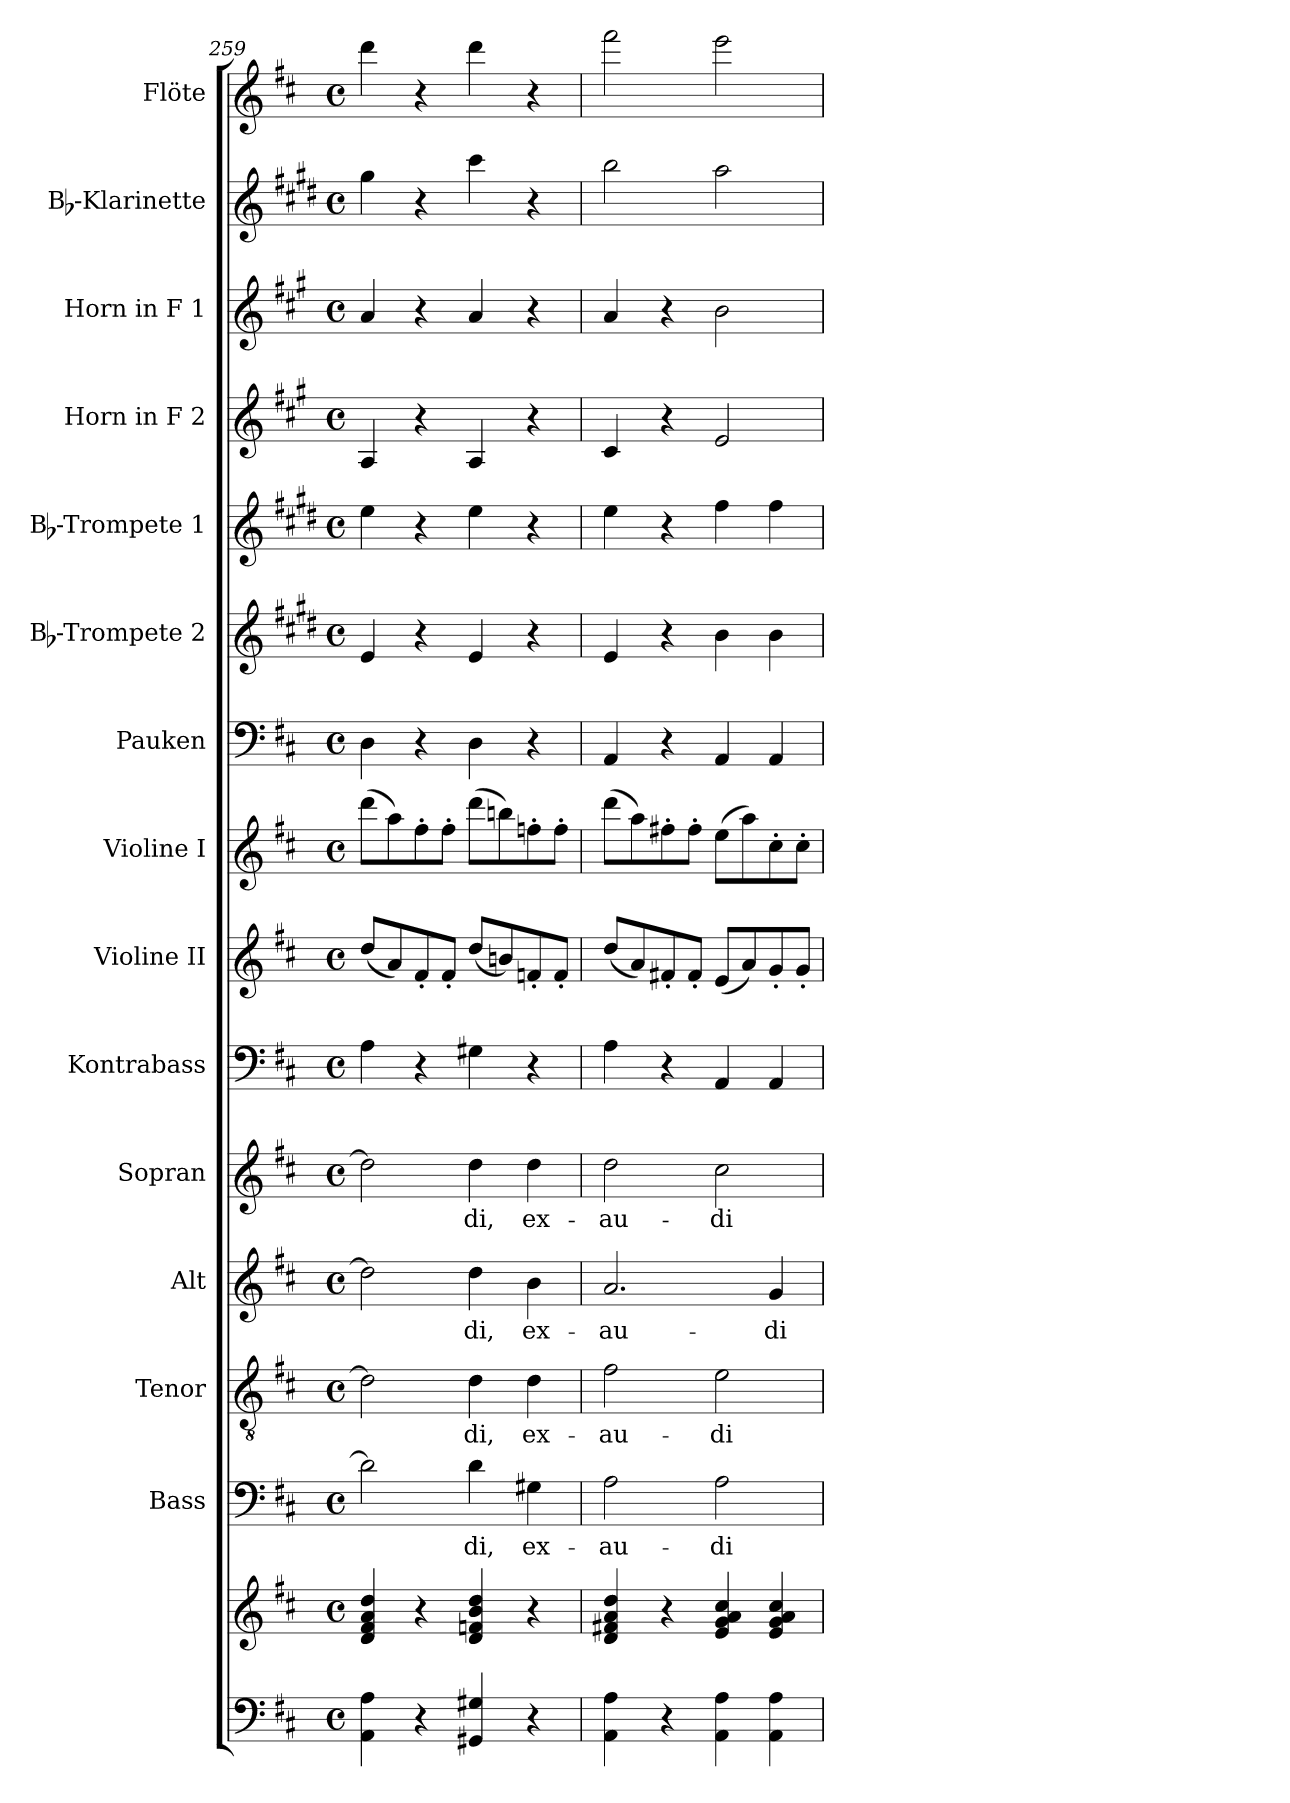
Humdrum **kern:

**kern	**kern	**kern	**text	**kern	**text	**kern	**text	**kern	**text	**kern	**kern	**kern	**kern	**kern	**kern	**kern	**kern	**kern	**kern
*part15	*part15	*part14	*part14	*part13	*part13	*part12	*part12	*part11	*part11	*part10	*part9	*part8	*part7	*part6	*part5	*part4	*part3	*part2	*part1
*staff16	*staff15	*staff14	*staff14	*staff13	*staff13	*staff12	*staff12	*staff11	*staff11	*staff10	*staff9	*staff8	*staff7	*staff6	*staff5	*staff4	*staff3	*staff2	*staff1
*	*	*I"Bass	*	*I"Tenor	*	*I"Alt	*	*I"Sopran	*	*I"Kontrabass	*I"Violine II	*I"Violine I	*I"Pauken	*I"Bb-Trompete 2	*I"Bb-Trompete 1	*I"Horn in F 2	*I"Horn in F 1	*I"Bb-Klarinette	*I"Flöte
*	*	*I'B.	*	*I'T.	*	*I'A.	*	*I'S.	*	*I'Kb.	*I'Vl. II	*I'Vl. I	*I'Pk.	*I'Bb Trp. 2	*I'Bb Trp. 1	*	*	*I'Bb Kl.	*I'Fl.
*clefF4	*clefG2	*clefF4	*	*clefGv2	*	*clefG2	*	*clefG2	*	*clefF4	*clefG2	*clefG2	*clefF4	*clefG2	*clefG2	*clefG2	*clefG2	*clefG2	*clefG2
*	*	*	*	*	*	*	*	*	*	*ITrd7c12	*	*	*	*ITrd1c2	*ITrd1c2	*ITrd4c7	*ITrd4c7	*ITrd1c2	*
*k[f#c#]	*k[f#c#]	*k[f#c#]	*	*k[f#c#]	*	*k[f#c#]	*	*k[f#c#]	*	*k[f#c#]	*k[f#c#]	*k[f#c#]	*k[f#c#]	*k[f#c#]	*k[f#c#]	*k[f#c#]	*k[f#c#]	*k[f#c#]	*k[f#c#]
*D:	*D:	*D:	*	*D:	*	*D:	*	*D:	*	*D:	*D:	*D:	*D:	*D:	*D:	*D:	*D:	*D:	*D:
*M4/4	*M4/4	*M4/4	*	*M4/4	*	*M4/4	*	*M4/4	*	*M4/4	*M4/4	*M4/4	*M4/4	*M4/4	*M4/4	*M4/4	*M4/4	*M4/4	*M4/4
*met(c)	*met(c)	*met(c)	*	*met(c)	*	*met(c)	*	*met(c)	*	*met(c)	*met(c)	*met(c)	*met(c)	*met(c)	*met(c)	*met(c)	*met(c)	*met(c)	*met(c)
=259	=259	=259	=259	=259	=259	=259	=259	=259	=259	=259	=259	=259	=259	=259	=259	=259	=259	=259	=259
4AA\ 4A\	4d/ 4f#/ 4a/ 4dd/	2d\]	.	2d\]	.	2dd\]	.	2dd\]	.	4AA\	(<8dd/L	(>8ddd\L	4D\	4d/	4dd\	4D/	4d/	4ff#\	4ddd\
.	.	.	.	.	.	.	.	.	.	.	8a/)	8aa\)	.	.	.	.	.	.	.
4r	4r	.	.	.	.	.	.	.	.	4r	8f#'</	8ff#'>\	4r	4r	4r	4r	4r	4r	4r
.	.	.	.	.	.	.	.	.	.	.	8f#'</J	8ff#'>\J	.	.	.	.	.	.	.
!	!	!	!LO:LY:b	!	!LO:LY:b	!	!LO:LY:b	!	!LO:LY:b	!	!	!	!	!	!	!	!	!	!
4GG#X/ 4G#X/	4d/ 4fn/ 4b/ 4dd/	4d\	-di,	4d\	-di,	4dd\	-di,	4dd\	-di,	4GG#X\	(<8dd/L	(>8ddd\L	4D\	4d/	4dd\	4D/	4d/	4bb\	4ddd\
.	.	.	.	.	.	.	.	.	.	.	8bn/)	8bbn\)	.	.	.	.	.	.	.
!	!	!	!LO:LY:b	!	!LO:LY:b	!	!LO:LY:b	!	!LO:LY:b	!	!	!	!	!	!	!	!	!	!
4r	4r	4G#X\	ex-	4d\	ex-	4b\	ex-	4dd\	ex-	4r	8fn'</	8ffn'>\	4r	4r	4r	4r	4r	4r	4r
.	.	.	.	.	.	.	.	.	.	.	8f'</J	8ff'>\J	.	.	.	.	.	.	.
=260	=260	=260	=260	=260	=260	=260	=260	=260	=260	=260	=260	=260	=260	=260	=260	=260	=260	=260	=260
!	!	!	!LO:LY:b	!	!LO:LY:b	!	!LO:LY:b	!	!LO:LY:b	!	!	!	!	!	!	!	!	!	!
4AA\ 4A\	4d/ 4f#X/ 4a/ 4dd/	2A\	-au-	2f#\	-au-	2.a/	-au-	2dd\	-au-	4AA\	(<8dd/L	(>8ddd\L	4AA/	4d/	4dd\	4F#/	4d/	2aa\	2fff#\
.	.	.	.	.	.	.	.	.	.	.	8a/)	8aa\)	.	.	.	.	.	.	.
4r	4r	.	.	.	.	.	.	.	.	4r	8f#X'</	8ff#X'>\	4r	4r	4r	4r	4r	.	.
.	.	.	.	.	.	.	.	.	.	.	8f#'</J	8ff#'>\J	.	.	.	.	.	.	.
!	!	!	!LO:LY:b	!	!LO:LY:b	!	!	!	!LO:LY:b	!	!	!	!	!	!	!	!	!	!
4AA\ 4A\	4e/ 4g/ 4a/ 4cc#/	2A\	-di	2e\	-di	.	.	2cc#\	-di	4AAA/	(<8e/L	(>8ee\L	4AA/	4a\	4ee\	2A/	2e\	2gg\	2eee\
.	.	.	.	.	.	.	.	.	.	.	8a/)	8aa\)	.	.	.	.	.	.	.
!	!	!	!	!	!	!	!LO:LY:b	!	!	!	!	!	!	!	!	!	!	!	!
4AA\ 4A\	4e/ 4g/ 4a/ 4cc#/	.	.	.	.	4g/	-di	.	.	4AAA/	8g'</	8cc#'>\	4AA/	4a\	4ee\	.	.	.	.
.	.	.	.	.	.	.	.	.	.	.	8g'</J	8cc#'>\J	.	.	.	.	.	.	.
=	=	=	=	=	=	=	=	=	=	=	=	=	=	=	=	=	=	=	=
*-	*-	*-	*-	*-	*-	*-	*-	*-	*-	*-	*-	*-	*-	*-	*-	*-	*-	*-	*-
